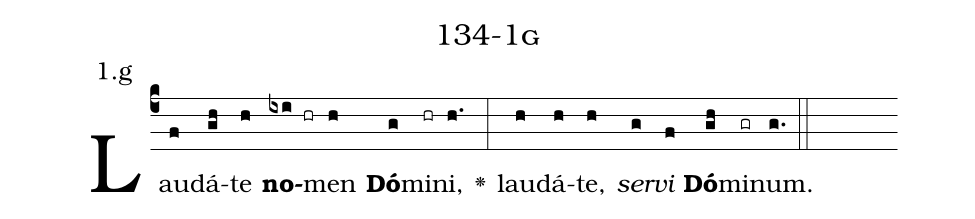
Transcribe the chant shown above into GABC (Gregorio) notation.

name: 134-1g;
annotation: 1.g;
%%
(c4)Lau(f)dá(gh)te(h) <b>no</b>(ixi hr)men(h) <b>Dó</b>(g)mi(hr)ni,(h.) <v>\greheightstar</v>(:) lau(h)dá(h)te,(h) <i>ser</i>(g)<i>vi</i>(f) <b>Dó</b>(gh)mi(gr)num.(g.) (::)


%E(h) u(h) o(g) u(f) a(gh) e.(g.) (::)
